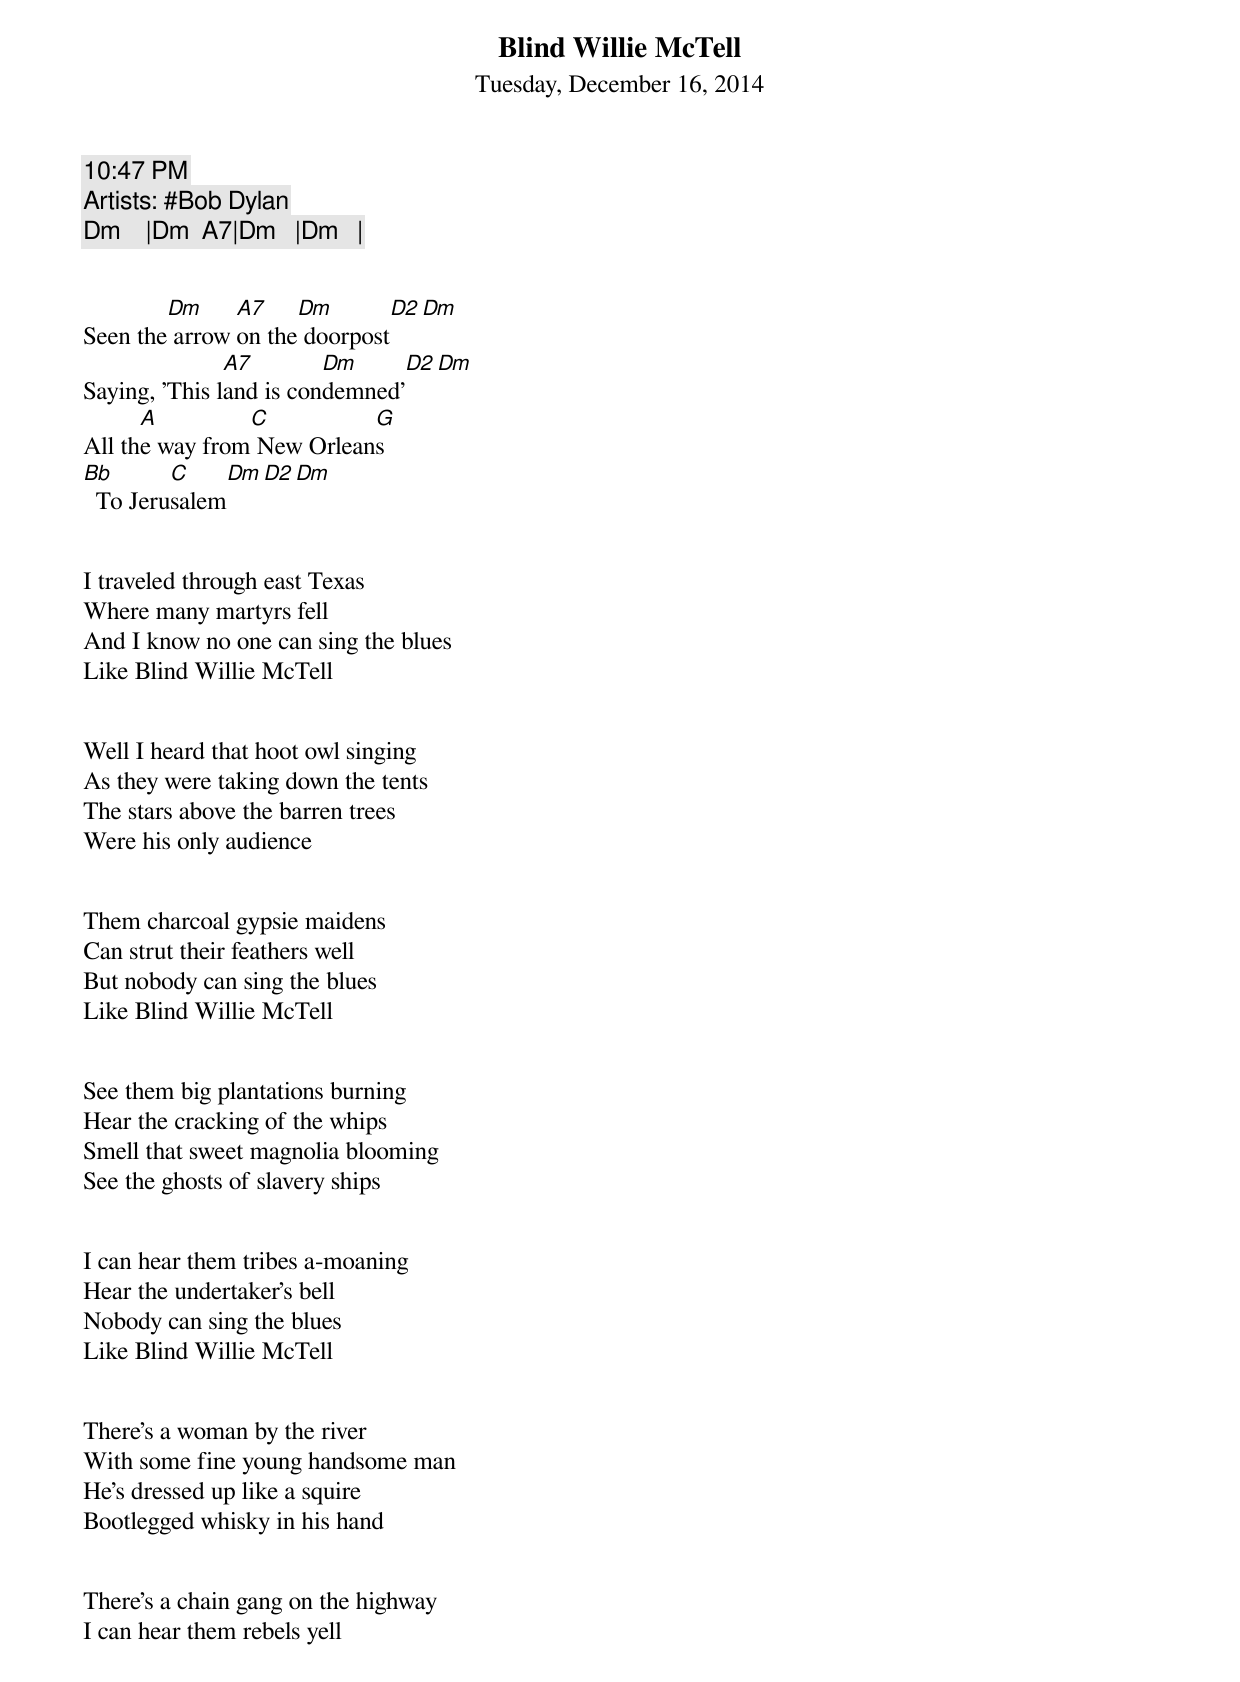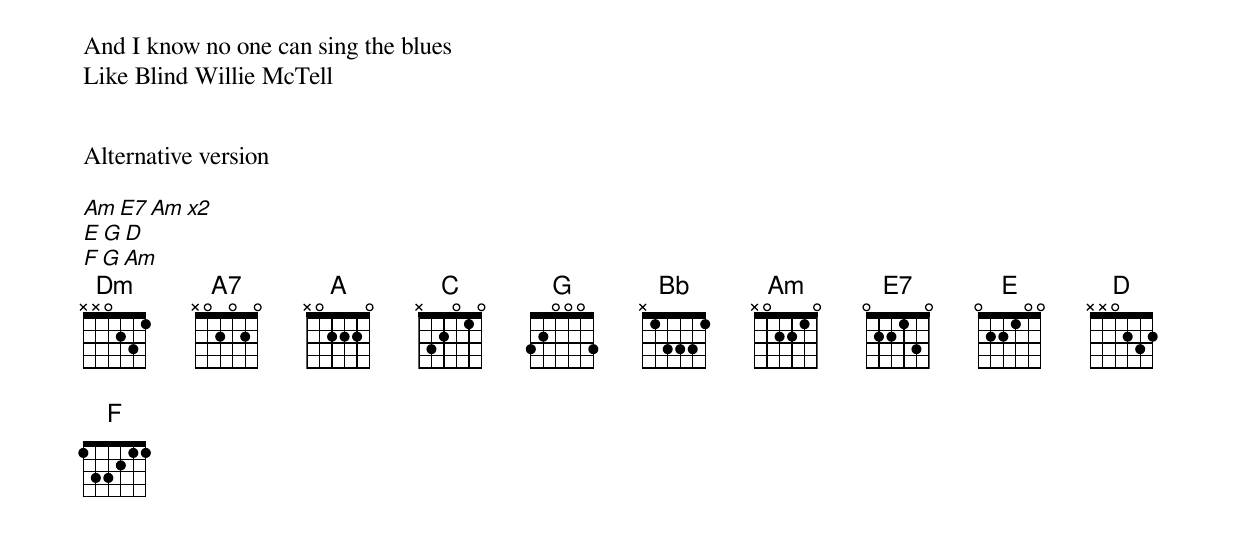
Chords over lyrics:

Blind Willie McTell
Tuesday, December 16, 2014
10:47 PM
Artists: #Bob Dylan
Dm    |Dm  A7|Dm   |Dm   |


        Dm     A7    Dm       D2 Dm
Seen the arrow on the doorpost
               A7        Dm     D2 Dm
Saying, 'This land is condemned'
      A         C          G
All the way from New Orleans
Bb       C      Dm D2 Dm
  To Jerusalem


I traveled through east Texas
Where many martyrs fell
And I know no one can sing the blues
Like Blind Willie McTell


Well I heard that hoot owl singing
As they were taking down the tents
The stars above the barren trees
Were his only audience


Them charcoal gypsie maidens
Can strut their feathers well
But nobody can sing the blues
Like Blind Willie McTell


See them big plantations burning
Hear the cracking of the whips
Smell that sweet magnolia blooming
See the ghosts of slavery ships


I can hear them tribes a-moaning
Hear the undertaker's bell
Nobody can sing the blues
Like Blind Willie McTell


There's a woman by the river
With some fine young handsome man
He's dressed up like a squire
Bootlegged whisky in his hand


There's a chain gang on the highway
I can hear them rebels yell
And I know no one can sing the blues
Like Blind Willie McTell


Alternative version

Am  E7 Am x2
E  G  D
F   G  Am
